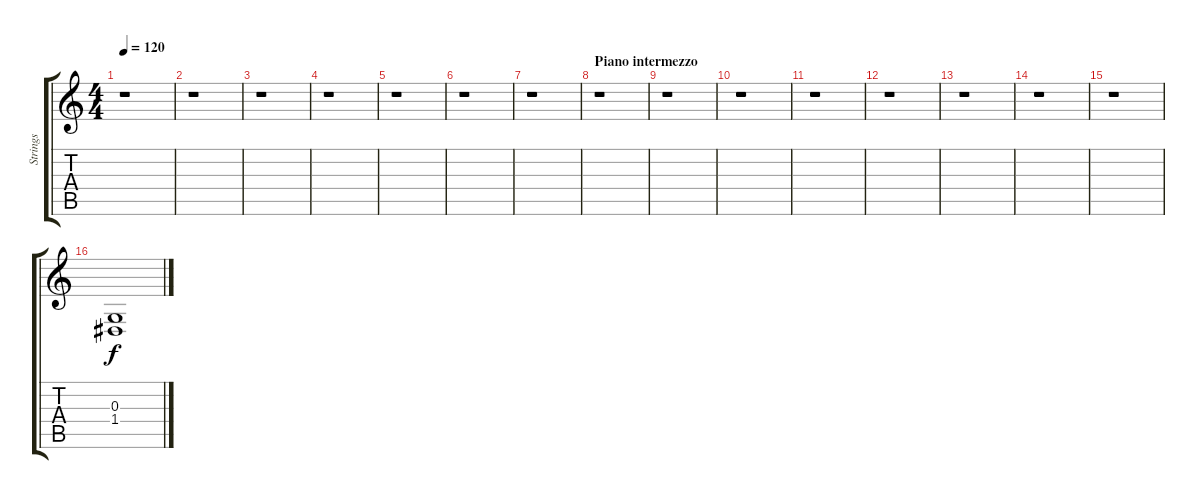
\track ("Strings" "Strings") {instrument stringensemble1}
\staff {score tabs}
\tuning (E4 B3 G3 D3 A2 D2) {hide}
\ts (4 4)
\tempo 120
\clef g2
\ks c
r.1{dy f} |
r.1 |
r.1 |
r.1 |
r.1 |
r.1 |
r.1 |
\section ("" "Piano intermezzo")
r.1 |
r.1 |
r.1 |
r.1 |
r.1 |
r.1 |
r.1 |
r.1 |
(0.3 1.4).1
